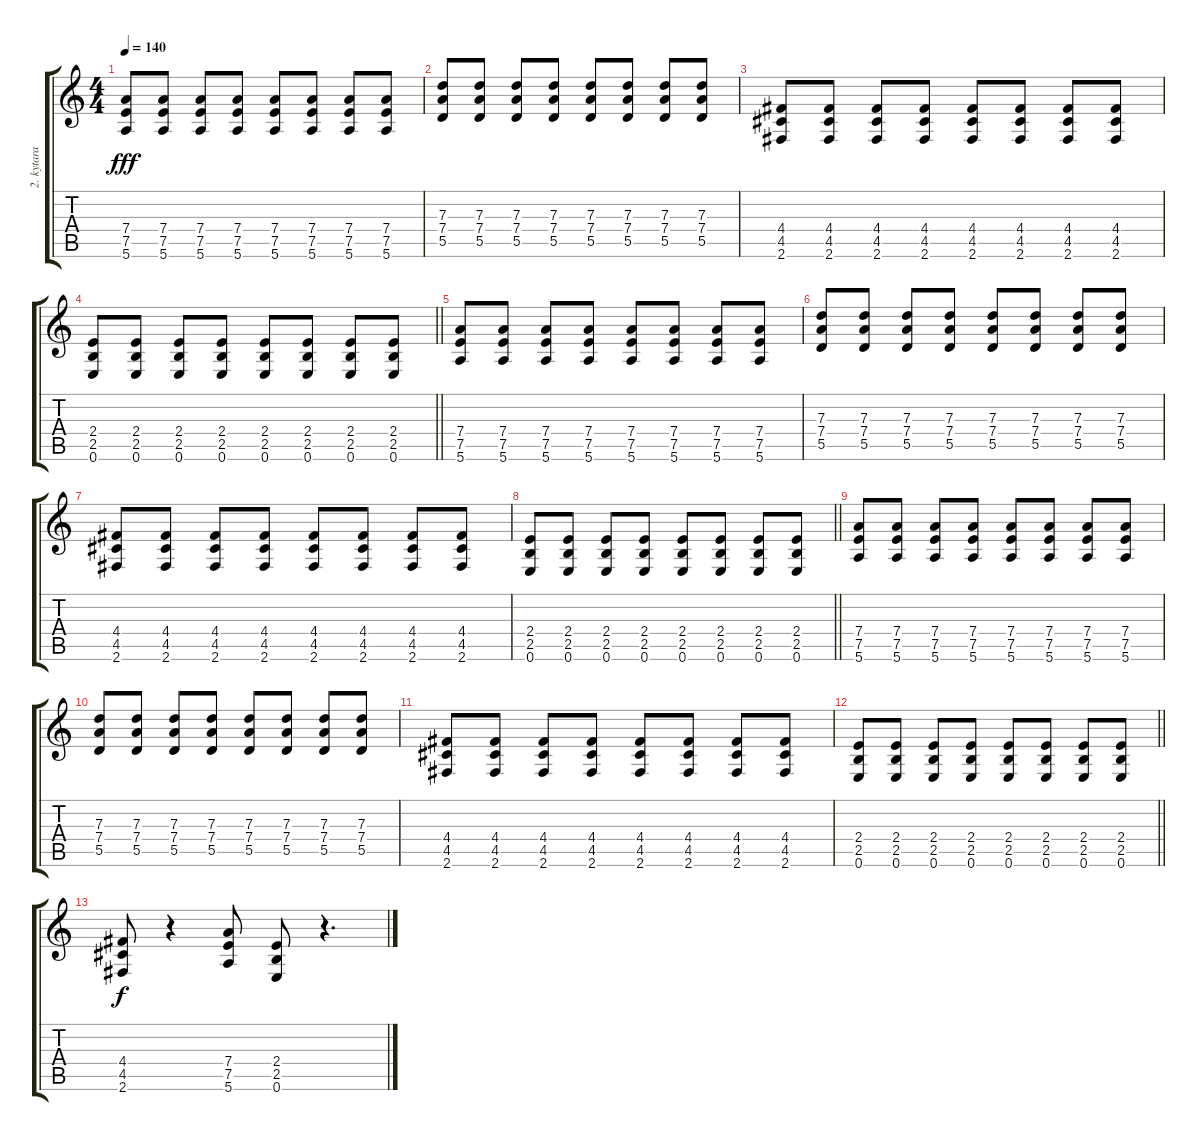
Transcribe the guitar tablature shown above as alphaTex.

\track ("2. kytara" "2. kytara") {instrument overdrivenguitar}
\staff {score tabs}
\tuning (E4 B3 G3 D3 A2 E2) {hide}
\ts (4 4)
\tempo 140
\clef g2
\ks c
(7.4 7.5 5.6).8{dy fff} (7.4 7.5 5.6).8 (7.4 7.5 5.6).8 (7.4 7.5 5.6).8 (7.4 7.5 5.6).8 (7.4 7.5 5.6).8 (7.4 7.5 5.6).8 (7.4 7.5 5.6).8 |
(7.3 7.4 5.5).8 (7.3 7.4 5.5).8 (7.3 7.4 5.5).8 (7.3 7.4 5.5).8 (7.3 7.4 5.5).8 (7.3 7.4 5.5).8 (7.3 7.4 5.5).8 (7.3 7.4 5.5).8 |
(4.4 4.5 2.6).8 (4.4 4.5 2.6).8 (4.4 4.5 2.6).8 (4.4 4.5 2.6).8 (4.4 4.5 2.6).8 (4.4 4.5 2.6).8 (4.4 4.5 2.6).8 (4.4 4.5 2.6).8 |
\barLineRight lightlight
(2.4 2.5 0.6).8 (2.4 2.5 0.6).8 (2.4 2.5 0.6).8 (2.4 2.5 0.6).8 (2.4 2.5 0.6).8 (2.4 2.5 0.6).8 (2.4 2.5 0.6).8 (2.4 2.5 0.6).8 |
(7.4 7.5 5.6).8 (7.4 7.5 5.6).8 (7.4 7.5 5.6).8 (7.4 7.5 5.6).8 (7.4 7.5 5.6).8 (7.4 7.5 5.6).8 (7.4 7.5 5.6).8 (7.4 7.5 5.6).8 |
(7.3 7.4 5.5).8 (7.3 7.4 5.5).8 (7.3 7.4 5.5).8 (7.3 7.4 5.5).8 (7.3 7.4 5.5).8 (7.3 7.4 5.5).8 (7.3 7.4 5.5).8 (7.3 7.4 5.5).8 |
(4.4 4.5 2.6).8 (4.4 4.5 2.6).8 (4.4 4.5 2.6).8 (4.4 4.5 2.6).8 (4.4 4.5 2.6).8 (4.4 4.5 2.6).8 (4.4 4.5 2.6).8 (4.4 4.5 2.6).8 |
\barLineRight lightlight
(2.4 2.5 0.6).8 (2.4 2.5 0.6).8 (2.4 2.5 0.6).8 (2.4 2.5 0.6).8 (2.4 2.5 0.6).8 (2.4 2.5 0.6).8 (2.4 2.5 0.6).8 (2.4 2.5 0.6).8 |
(7.4 7.5 5.6).8 (7.4 7.5 5.6).8 (7.4 7.5 5.6).8 (7.4 7.5 5.6).8 (7.4 7.5 5.6).8 (7.4 7.5 5.6).8 (7.4 7.5 5.6).8 (7.4 7.5 5.6).8 |
(7.3 7.4 5.5).8 (7.3 7.4 5.5).8 (7.3 7.4 5.5).8 (7.3 7.4 5.5).8 (7.3 7.4 5.5).8 (7.3 7.4 5.5).8 (7.3 7.4 5.5).8 (7.3 7.4 5.5).8 |
(4.4 4.5 2.6).8 (4.4 4.5 2.6).8 (4.4 4.5 2.6).8 (4.4 4.5 2.6).8 (4.4 4.5 2.6).8 (4.4 4.5 2.6).8 (4.4 4.5 2.6).8 (4.4 4.5 2.6).8 |
\barLineRight lightlight
(2.4 2.5 0.6).8 (2.4 2.5 0.6).8 (2.4 2.5 0.6).8 (2.4 2.5 0.6).8 (2.4 2.5 0.6).8 (2.4 2.5 0.6).8 (2.4 2.5 0.6).8 (2.4 2.5 0.6).8 |
(4.4 4.5 2.6).8{dy f} r.4 (7.4 7.5 5.6).8 (2.4 2.5 0.6).8 r.4{d}
